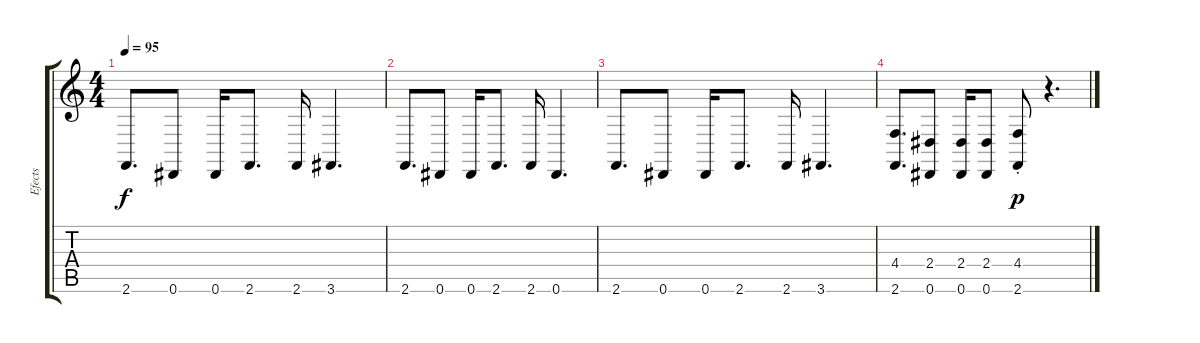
\track ("Efects" "Efects") {instrument celesta}
\staff {score tabs}
\tuning (Eb4 Bb3 Gb3 Db3 Ab2 Eb2) {hide}
\ts (4 4)
\tempo 95
\clef g2
\ks c
2.6.8{d dy f} 0.6.8 0.6.16 2.6.8{d} 2.6.16 3.6.4{d} |
2.6.8{d} 0.6.8 0.6.16 2.6.8{d} 2.6.16 0.6.4{d} |
2.6.8{d} 0.6.8 0.6.16 2.6.8{d} 2.6.16 3.6.4{d} |
(4.4 2.6).8{d} (2.4 0.6).8 (2.4 0.6).16 (2.4 0.6).8 (4.4{st} 2.6{st}).8{dy p} r.4{d}
